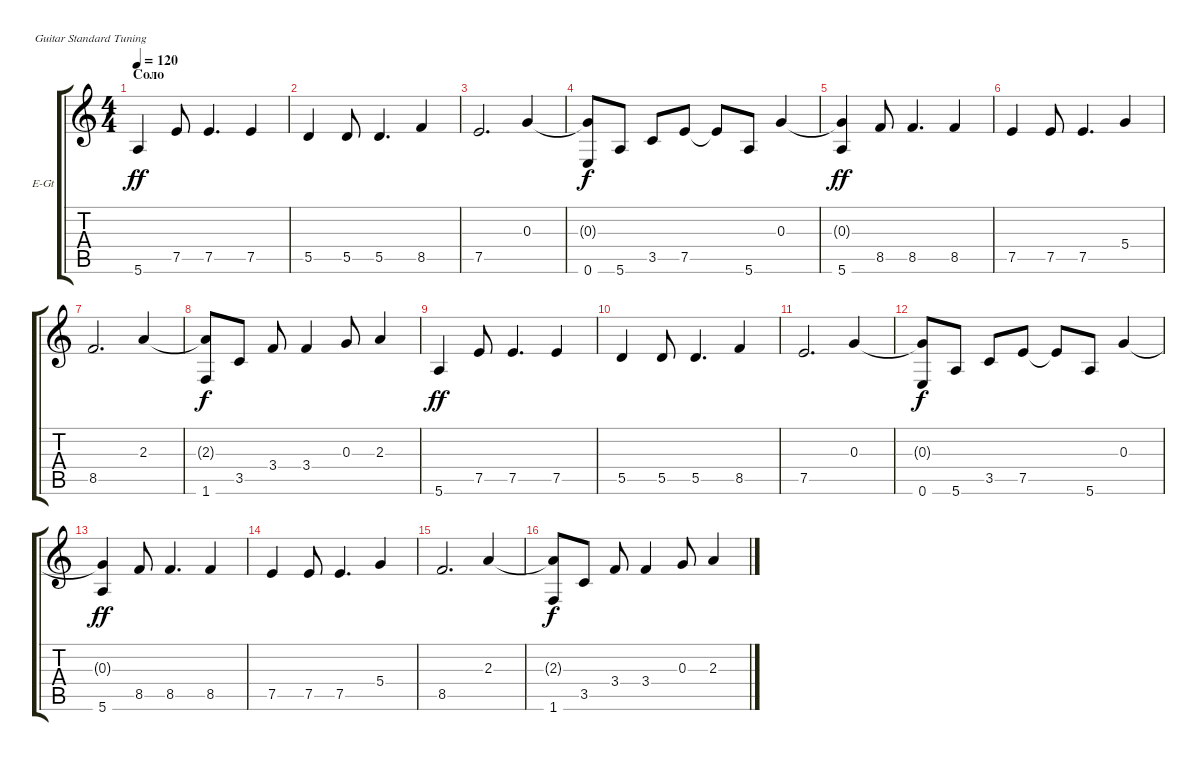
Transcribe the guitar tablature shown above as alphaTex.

\defaultSystemsLayout 4
\bracketExtendMode groupsimilarinstruments
\firstSystemTrackNameOrientation horizontal
\otherSystemsTrackNameOrientation horizontal
\track ("Electric Guitar" "E-Gt") {instrument electricguitarclean}
\staff {score tabs}
\tuning (E4 B3 G3 D3 A2 E2)
\ts (4 4)
\section ("" "Соло")
\tempo 120
\clef g2
\scale
0.333333
\ks c
5.6.4{dy ff} 7.5.8 7.5.4{d} 7.5.4 |
5.5.4 5.5.8 5.5.4{d} 8.5.4 |
7.5.2{d} 0.3.4 |
(0.6 0.3{t}).8{dy f} 5.6.8 3.5.8 7.5.8 7.5{t}.8 5.6.8 0.3.4 |
(5.6 0.3{t}).4{dy ff} 8.5.8 8.5.4{d} 8.5.4 |
7.5.4 7.5.8 7.5.4{d} 5.4.4 |
8.5.2{d} 2.3.4 |
(1.6 2.3{t}).8{dy f} 3.5.8 3.4.8 3.4.4 0.3.8 2.3.4 |
5.6.4{dy ff} 7.5.8 7.5.4{d} 7.5.4 |
5.5.4 5.5.8 5.5.4{d} 8.5.4 |
7.5.2{d} 0.3.4 |
(0.6 0.3{t}).8{dy f} 5.6.8 3.5.8 7.5.8 7.5{t}.8 5.6.8 0.3.4 |
(5.6 0.3{t}).4{dy ff} 8.5.8 8.5.4{d} 8.5.4 |
7.5.4 7.5.8 7.5.4{d} 5.4.4 |
8.5.2{d} 2.3.4 |
(1.6 2.3{t}).8{dy f} 3.5.8 3.4.8 3.4.4 0.3.8 2.3.4
